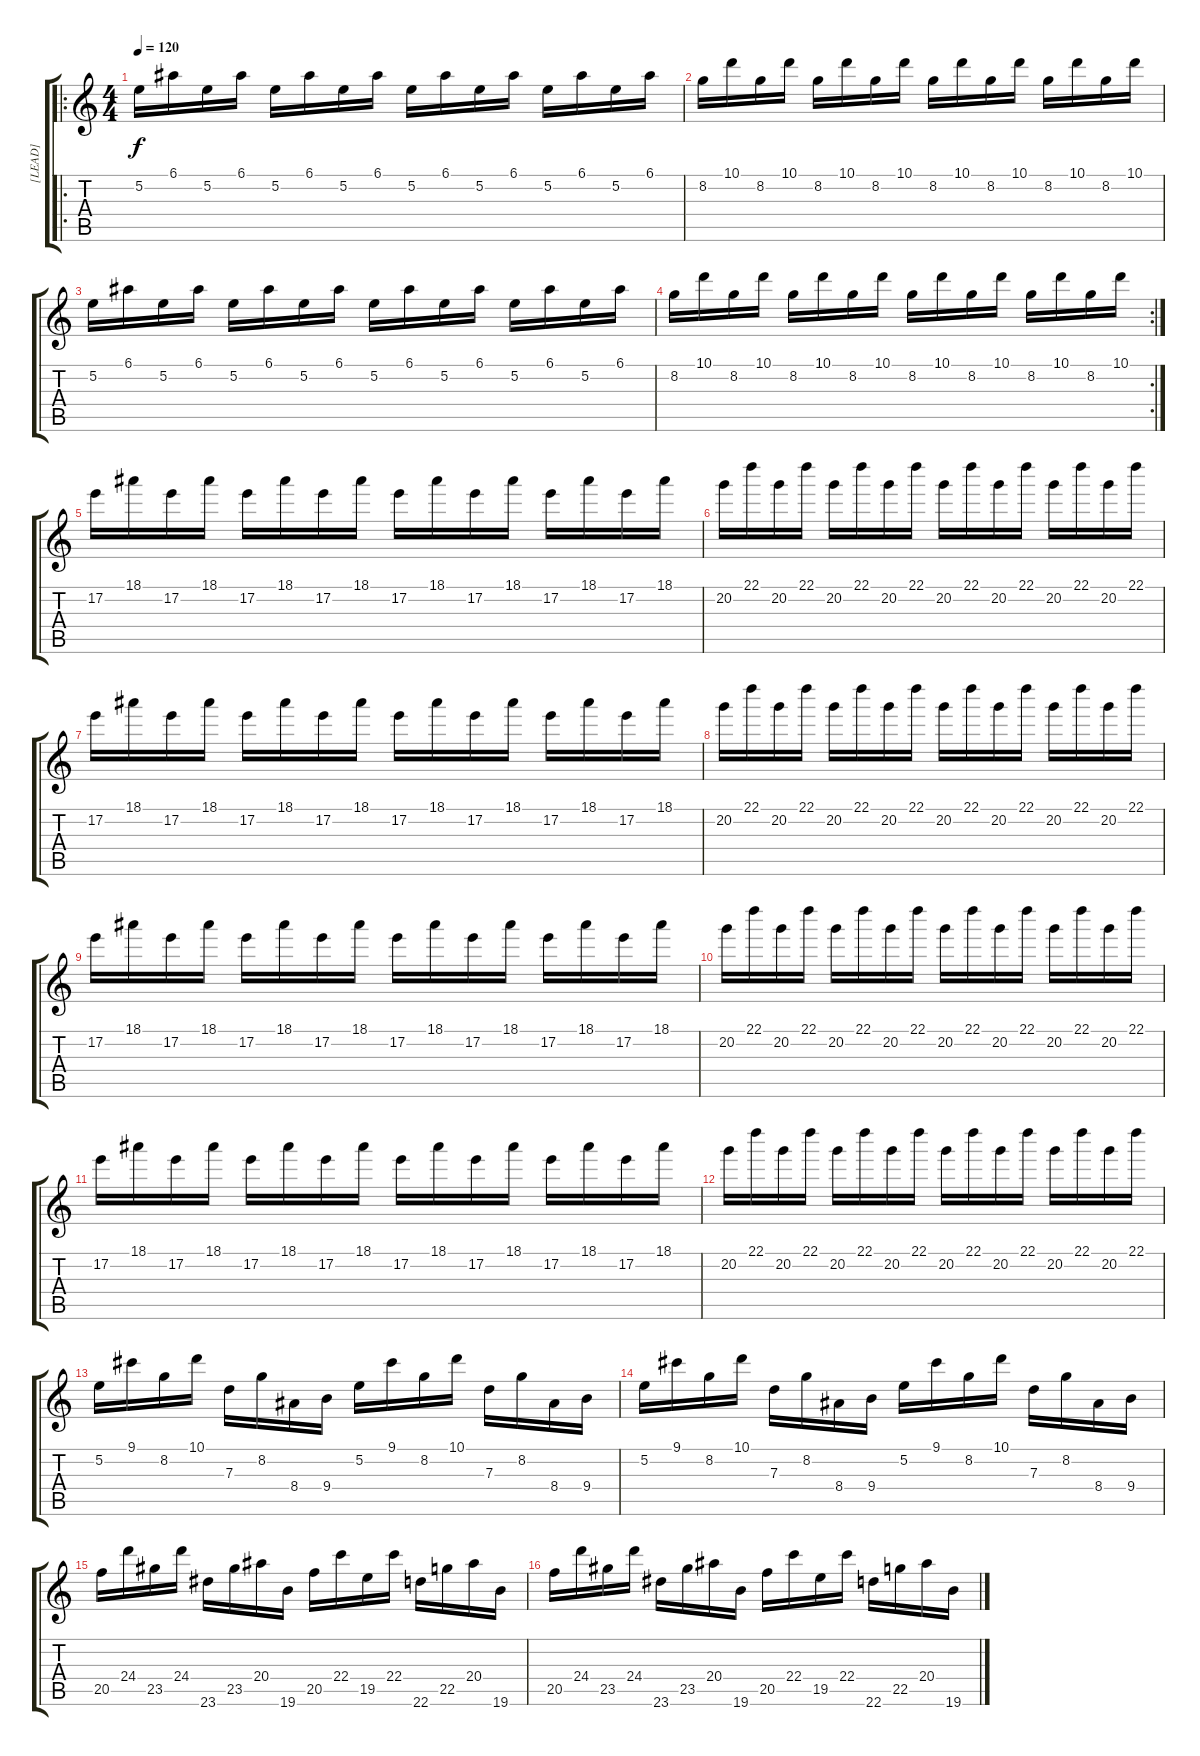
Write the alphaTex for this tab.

\track ("[LEAD]" "[LEAD]") {instrument overdrivenguitar}
\staff {score tabs}
\tuning (E4 B3 G3 D3 A2 E2) {hide}
\ro
\ts (4 4)
\tempo 120
\clef g2
\ks c
5.2.16{dy f} 6.1.16 5.2.16 6.1.16 5.2.16 6.1.16 5.2.16 6.1.16 5.2.16 6.1.16 5.2.16 6.1.16 5.2.16 6.1.16 5.2.16 6.1.16 |
8.2.16 10.1.16 8.2.16 10.1.16 8.2.16 10.1.16 8.2.16 10.1.16 8.2.16 10.1.16 8.2.16 10.1.16 8.2.16 10.1.16 8.2.16 10.1.16 |
5.2.16 6.1.16 5.2.16 6.1.16 5.2.16 6.1.16 5.2.16 6.1.16 5.2.16 6.1.16 5.2.16 6.1.16 5.2.16 6.1.16 5.2.16 6.1.16 |
\rc 2
8.2.16 10.1.16 8.2.16 10.1.16 8.2.16 10.1.16 8.2.16 10.1.16 8.2.16 10.1.16 8.2.16 10.1.16 8.2.16 10.1.16 8.2.16 10.1.16 |
17.2.16 18.1.16 17.2.16 18.1.16 17.2.16 18.1.16 17.2.16 18.1.16 17.2.16 18.1.16 17.2.16 18.1.16 17.2.16 18.1.16 17.2.16 18.1.16 |
20.2.16 22.1.16 20.2.16 22.1.16 20.2.16 22.1.16 20.2.16 22.1.16 20.2.16 22.1.16 20.2.16 22.1.16 20.2.16 22.1.16 20.2.16 22.1.16 |
17.2.16 18.1.16 17.2.16 18.1.16 17.2.16 18.1.16 17.2.16 18.1.16 17.2.16 18.1.16 17.2.16 18.1.16 17.2.16 18.1.16 17.2.16 18.1.16 |
20.2.16 22.1.16 20.2.16 22.1.16 20.2.16 22.1.16 20.2.16 22.1.16 20.2.16 22.1.16 20.2.16 22.1.16 20.2.16 22.1.16 20.2.16 22.1.16 |
17.2.16 18.1.16 17.2.16 18.1.16 17.2.16 18.1.16 17.2.16 18.1.16 17.2.16 18.1.16 17.2.16 18.1.16 17.2.16 18.1.16 17.2.16 18.1.16 |
20.2.16 22.1.16 20.2.16 22.1.16 20.2.16 22.1.16 20.2.16 22.1.16 20.2.16 22.1.16 20.2.16 22.1.16 20.2.16 22.1.16 20.2.16 22.1.16 |
17.2.16 18.1.16 17.2.16 18.1.16 17.2.16 18.1.16 17.2.16 18.1.16 17.2.16 18.1.16 17.2.16 18.1.16 17.2.16 18.1.16 17.2.16 18.1.16 |
20.2.16 22.1.16 20.2.16 22.1.16 20.2.16 22.1.16 20.2.16 22.1.16 20.2.16 22.1.16 20.2.16 22.1.16 20.2.16 22.1.16 20.2.16 22.1.16 |
5.2.16 9.1.16 8.2.16 10.1.16 7.3.16 8.2.16 8.4.16 9.4.16 5.2.16 9.1.16 8.2.16 10.1.16 7.3.16 8.2.16 8.4.16 9.4.16 |
5.2.16 9.1.16 8.2.16 10.1.16 7.3.16 8.2.16 8.4.16 9.4.16 5.2.16 9.1.16 8.2.16 10.1.16 7.3.16 8.2.16 8.4.16 9.4.16 |
20.5.16 24.4.16 23.5.16 24.4.16 23.6.16 23.5.16 20.4.16 19.6.16 20.5.16 22.4.16 19.5.16 22.4.16 22.6.16 22.5.16 20.4.16 19.6.16 |
20.5.16 24.4.16 23.5.16 24.4.16 23.6.16 23.5.16 20.4.16 19.6.16 20.5.16 22.4.16 19.5.16 22.4.16 22.6.16 22.5.16 20.4.16 19.6.16
